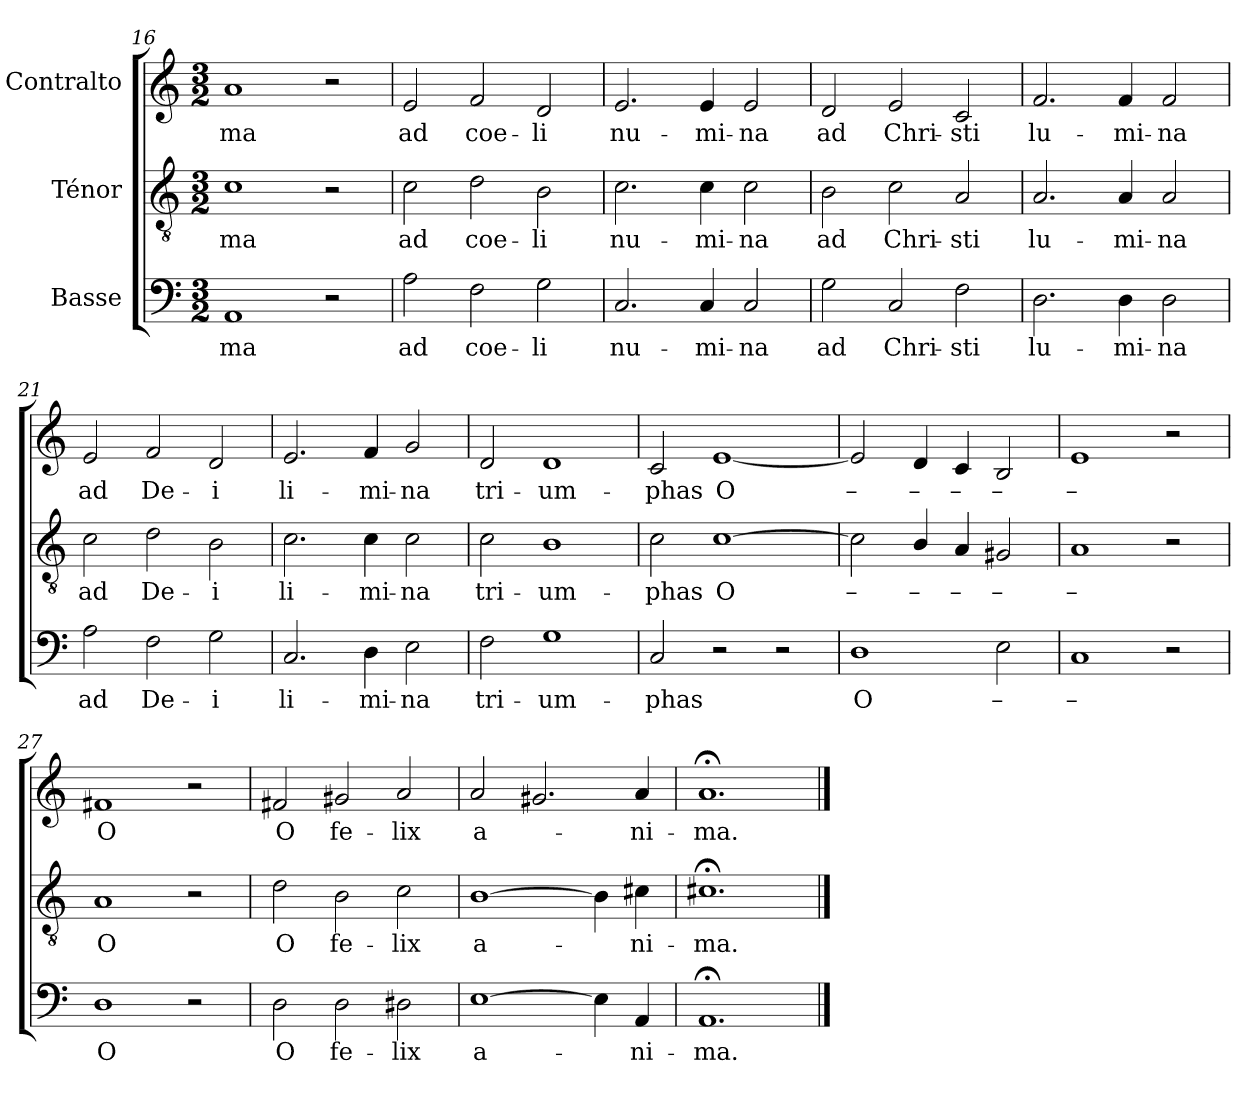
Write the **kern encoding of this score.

**kern	**text	**kern	**text	**kern	**text
*part3	*part3	*part2	*part2	*part1	*part1
*staff3	*staff3	*staff2	*staff2	*staff1	*staff1
*I"Basse	*	*I"Ténor	*	*I"Contralto	*
*clefF4	*	*clefGv2	*	*clefG2	*
*k[]	*	*k[]	*	*k[]	*
*C:	*	*C:	*	*C:	*
*M3/2	*	*M3/2	*	*M3/2	*
=16	=16	=16	=16	=16	=16
!	!LO:LY:b	!	!LO:LY:b	!	!LO:LY:b
1AA	-ma	1c	-ma	1a	-ma
2r	.	2r	.	2r	.
=17	=17	=17	=17	=17	=17
!	!LO:LY:b	!	!LO:LY:b	!	!LO:LY:b
2A\	ad	2c\	ad	2e/	ad
!	!LO:LY:b	!	!LO:LY:b	!	!LO:LY:b
2F\	coe-	2d\	coe-	2f/	coe-
!	!LO:LY:b	!	!LO:LY:b	!	!LO:LY:b
2G\	-li	2B\	-li	2d/	-li
=18	=18	=18	=18	=18	=18
!	!LO:LY:b	!	!LO:LY:b	!	!LO:LY:b
2.C/	nu-	2.c\	nu-	2.e/	nu-
!	!LO:LY:b	!	!LO:LY:b	!	!LO:LY:b
4C/	-mi-	4c\	-mi-	4e/	-mi-
!	!LO:LY:b	!	!LO:LY:b	!	!LO:LY:b
2C/	-na	2c\	-na	2e/	-na
=19	=19	=19	=19	=19	=19
!	!LO:LY:b	!	!LO:LY:b	!	!LO:LY:b
2G\	ad	2B\	ad	2d/	ad
!	!LO:LY:b	!	!LO:LY:b	!	!LO:LY:b
2C/	Chri-	2c\	Chri-	2e/	Chri-
!	!LO:LY:b	!	!LO:LY:b	!	!LO:LY:b
2F\	-sti	2A/	-sti	2c/	-sti
!!LO:PB:g=z
=20	=20	=20	=20	=20	=20
!	!LO:LY:b	!	!LO:LY:b	!	!LO:LY:b
2.D\	lu-	2.A/	lu-	2.f/	lu-
!	!LO:LY:b	!	!LO:LY:b	!	!LO:LY:b
4D\	-mi-	4A/	-mi-	4f/	-mi-
!	!LO:LY:b	!	!LO:LY:b	!	!LO:LY:b
2D\	-na	2A/	-na	2f/	-na
=21	=21	=21	=21	=21	=21
!	!LO:LY:b	!	!LO:LY:b	!	!LO:LY:b
2A\	ad	2c\	ad	2e/	ad
!	!LO:LY:b	!	!LO:LY:b	!	!LO:LY:b
2F\	De-	2d\	De-	2f/	De-
!	!LO:LY:b	!	!LO:LY:b	!	!LO:LY:b
2G\	-i	2B\	-i	2d/	-i
=22	=22	=22	=22	=22	=22
!	!LO:LY:b	!	!LO:LY:b	!	!LO:LY:b
2.C/	li-	2.c\	li-	2.e/	li-
!	!LO:LY:b	!	!LO:LY:b	!	!LO:LY:b
4D\	-mi-	4c\	-mi-	4f/	-mi-
!	!LO:LY:b	!	!LO:LY:b	!	!LO:LY:b
2E\	-na	2c\	-na	2g/	-na
=23	=23	=23	=23	=23	=23
!	!LO:LY:b	!	!LO:LY:b	!	!LO:LY:b
2F\	tri-	2c\	tri-	2d/	tri-
!	!LO:LY:b	!	!LO:LY:b	!	!LO:LY:b
1G	-um-	1B	-um-	1d	-um-
!!LO:LB:g=z
=24	=24	=24	=24	=24	=24
!	!LO:LY:b	!	!LO:LY:b	!	!LO:LY:b
2C/	-phas	2c\	-phas	2c/	-phas
!	!	!	!LO:LY:b	!	!LO:LY:b
2r	.	[>1c	O	[<1e	O
2r	.	.	.	.	.
=25	=25	=25	=25	=25	=25
!	!LO:LY:b	!	!LO:LY:b	!	!LO:LY:b
1D	O	2c\]	–	2e/]	–
!	!	!	!LO:LY:b	!	!LO:LY:b
.	.	4B/	–	4d/	–
!	!	!	!LO:LY:b	!	!LO:LY:b
.	.	4A/	–	4c/	–
!	!LO:LY:b	!	!LO:LY:b	!	!LO:LY:b
2E\	–	2G#X/	–	2B/	–
=26	=26	=26	=26	=26	=26
!	!LO:LY:b	!	!LO:LY:b	!	!LO:LY:b
1C	–	1A	–	1e	–
2r	.	2r	.	2r	.
=27	=27	=27	=27	=27	=27
!	!LO:LY:b	!	!LO:LY:b	!	!LO:LY:b
1D	O	1A	O	1f#X	O
2r	.	2r	.	2r	.
!!LO:LB:g=z
=28	=28	=28	=28	=28	=28
!	!LO:LY:b	!	!LO:LY:b	!	!LO:LY:b
2D\	O	2d\	O	2f#X/	O
!	!LO:LY:b	!	!LO:LY:b	!	!LO:LY:b
2D\	fe-	2B\	fe-	2g#X/	fe-
!	!LO:LY:b	!	!LO:LY:b	!	!LO:LY:b
2D#X\	-lix	2c\	-lix	2a/	-lix
=29	=29	=29	=29	=29	=29
!	!LO:LY:b	!	!LO:LY:b	!	!LO:LY:b
[>1E	a-	[>1B	a-	2a/	a-
.	.	.	.	2.g#X/	.
4E\]	.	4B\]	.	.	.
!	!LO:LY:b	!	!LO:LY:b	!	!LO:LY:b
4AA/	-ni-	4c#X\	-ni-	4a/	-ni-
=30	=30	=30	=30	=30	=30
!	!LO:LY:b	!	!LO:LY:b	!	!LO:LY:b
1.AA;	-ma.	1.c#X;	-ma.	1.a;	-ma.
==	==	==	==	==	==
*-	*-	*-	*-	*-	*-
